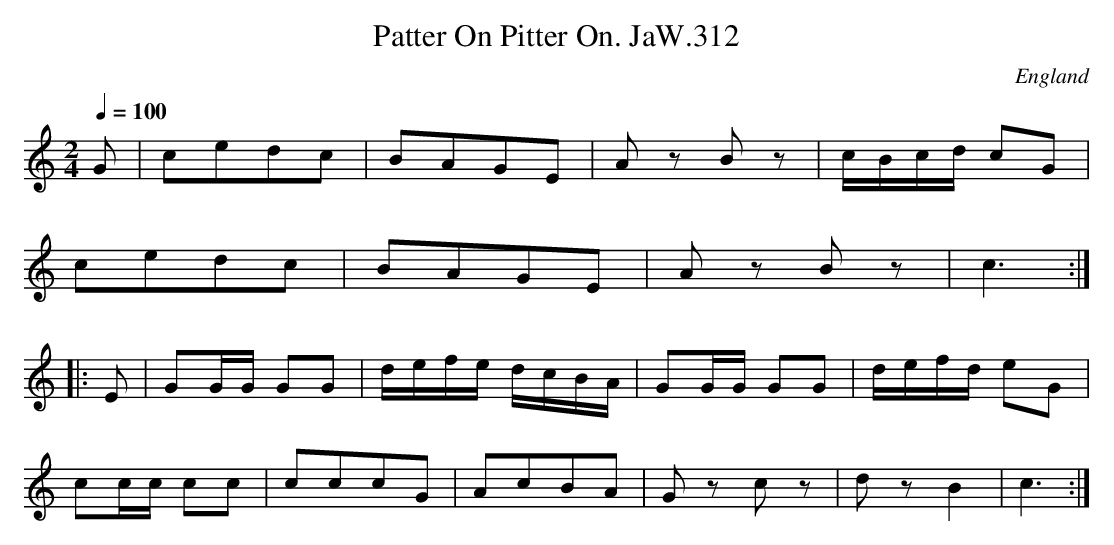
X:1
T:Patter On Pitter On. JaW.312
L:1/8
M:2/4
O:England
Q:1/4=100
K:C
G|cedc|BAGE|Az Bz|c/B/c/d/ cG|!
cedc|BAGE|Az Bz|c3:|!
|:E|GG/G/ GG|d/e/f/e/ d/c/B/A/|GG/G/ GG|d/e/f/d/ eG|!
cc/c/ cc|cccG|AcBA|Gz cz|dz B2|c3:|
